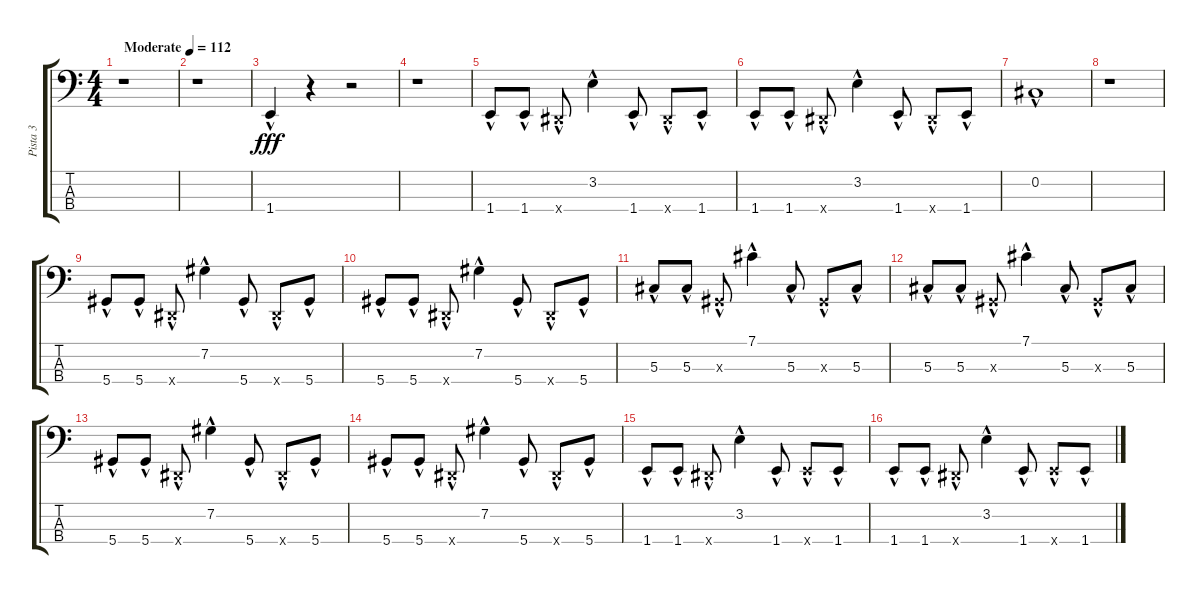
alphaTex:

\track ("Pista 3" "Pista 3") {instrument electricbassfinger}
\staff {score tabs}
\tuning (Gb2 Db2 Ab1 Eb1) {hide}
\ts (4 4)
\tempo (112 "Moderate")
\clef f4
\ks c
r.1{dy fff instrument electricbassfinger} |
r.1 |
1.4{hac}.4 r.4 r.2 |
r.1 |
1.4{hac}.8 1.4{hac}.8 0.4{hac x}.8 3.2{hac}.4 1.4{hac}.8 0.4{hac x}.8 1.4{hac}.8 |
1.4{hac}.8 1.4{hac}.8 0.4{hac x}.8 3.2{hac}.4 1.4{hac}.8 0.4{hac x}.8 1.4{hac}.8 |
0.2{hac}.1 |
r.1 |
5.4{hac}.8 5.4{hac}.8 0.4{hac x}.8 7.2{hac}.4 5.4{hac}.8 0.4{hac x}.8 5.4{hac}.8 |
5.4{hac}.8 5.4{hac}.8 0.4{hac x}.8 7.2{hac}.4 5.4{hac}.8 0.4{hac x}.8 5.4{hac}.8 |
5.3{hac}.8 5.3{hac}.8 0.3{hac x}.8 7.1{hac}.4 5.3{hac}.8 0.3{hac x}.8 5.3{hac}.8 |
5.3{hac}.8 5.3{hac}.8 0.3{hac x}.8 7.1{hac}.4 5.3{hac}.8 0.3{hac x}.8 5.3{hac}.8 |
5.4{hac}.8 5.4{hac}.8 0.4{hac x}.8 7.2{hac}.4 5.4{hac}.8 0.4{hac x}.8 5.4{hac}.8 |
5.4{hac}.8 5.4{hac}.8 0.4{hac x}.8 7.2{hac}.4 5.4{hac}.8 0.4{hac x}.8 5.4{hac}.8 |
1.4{hac}.8 1.4{hac}.8 0.4{hac x}.8 3.2{hac}.4 1.4{hac}.8 1.4{hac x}.8 1.4{hac}.8 |
1.4{hac}.8 1.4{hac}.8 0.4{hac x}.8 3.2{hac}.4 1.4{hac}.8 1.4{hac x}.8 1.4{hac}.8
